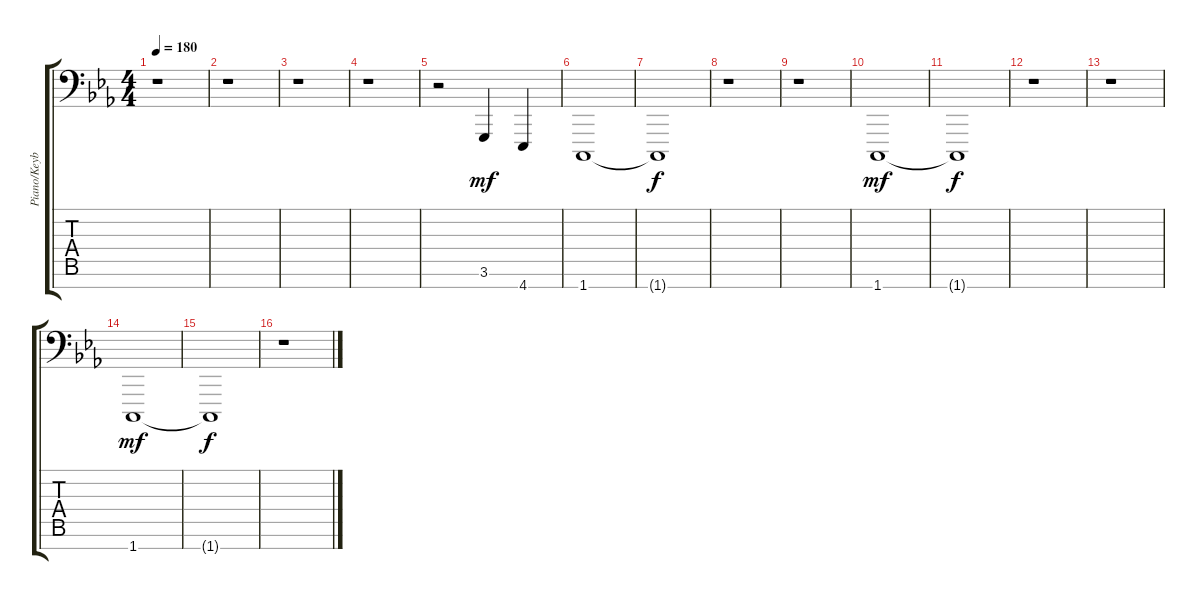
\track ("Piano/Keyboard" "Piano/Keyb") {instrument acousticgrandpiano}
\staff {score tabs}
\tuning (E4 B3 G3 D3 A1 E1 B0) {hide}
\ts (4 4)
\tempo 180
\clef f4
\ks cminor
r.1{dy f} |
r.1 |
r.1 |
r.1 |
r.2 3.6.4{dy mf} 4.7.4 |
1.7.1 |
1.7{t}.1{dy f} |
r.1 |
r.1 |
1.7.1{dy mf} |
1.7{t}.1{dy f} |
r.1 |
r.1 |
1.7.1{dy mf} |
1.7{t}.1{dy f} |
r.1
